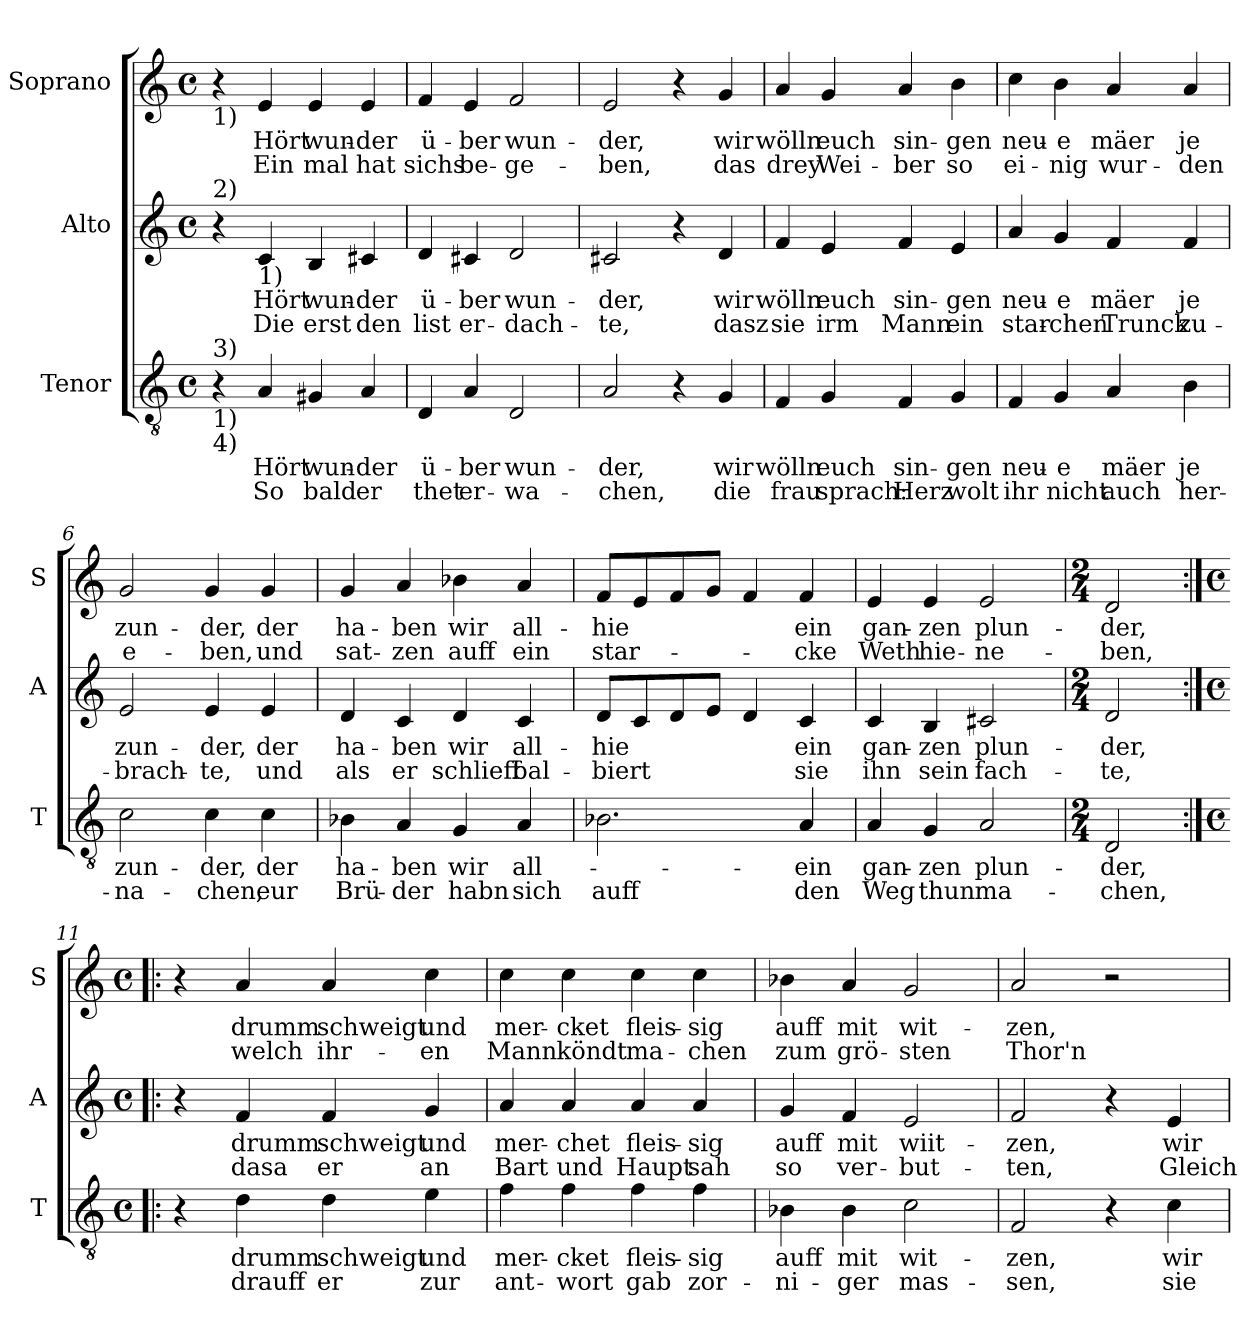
**kern	**text	**text	**kern	**text	**text	**kern	**text	**text
*part3	*part3	*part3	*part2	*part2	*part2	*part1	*part1	*part1
*staff3	*staff3	*staff3	*staff2	*staff2	*staff2	*staff1	*staff1	*staff1
*I"Tenor	*	*	*I"Alto	*	*	*I"Soprano	*	*
*I'T	*	*	*I'A	*	*	*I'S	*	*
*clefGv2	*	*	*clefG2	*	*	*clefG2	*	*
*k[]	*	*	*k[]	*	*	*k[]	*	*
*C:	*	*	*C:	*	*	*C:	*	*
*M4/4	*	*	*M4/4	*	*	*M4/4	*	*
*met(c)	*	*	*met(c)	*	*	*met(c)	*	*
=1	=1	=1	=1	=1	=1	=1	=1	=1
!	!	!	!	!	!	!LO:TX:b:t=1)	!	!
!	!	!	!LO:TX:a:t=2)	!	!	!	!	!
!LO:TX:a:t=3)	!	!	!	!	!	!	!	!
!LO:TX:b:t=1)	!	!	!	!	!	!	!	!
!LO:TX:b:t=4)	!	!	!	!	!	!	!	!
4r	.	.	4r	.	.	4r	.	.
!	!	!	!LO:TX:b:t=1)	!	!	!	!	!
!	!LO:LY:b	!LO:LY:b	!	!LO:LY:b	!LO:LY:b	!	!LO:LY:b	!LO:LY:b
4A/	Hört	So	4c/	Hört	Die	4e/	Hört	Ein
!	!LO:LY:b	!LO:LY:b	!	!LO:LY:b	!LO:LY:b	!	!LO:LY:b	!LO:LY:b
4G#X/	wun-	bald	4B/	wun-	erst	4e/	wun-	mal
!	!LO:LY:b	!LO:LY:b	!	!LO:LY:b	!LO:LY:b	!	!LO:LY:b	!LO:LY:b
4A/	-der	er	4c#X/	-der	den	4e/	-der	hat
=2	=2	=2	=2	=2	=2	=2	=2	=2
!	!LO:LY:b	!LO:LY:b	!	!LO:LY:b	!LO:LY:b	!	!LO:LY:b	!LO:LY:b
4D/	ü-	thet	4d/	ü-	list	4f/	ü-	sichs
!	!LO:LY:b	!LO:LY:b	!	!LO:LY:b	!LO:LY:b	!	!LO:LY:b	!LO:LY:b
4A/	-ber	er-	4c#X/	-ber	er-	4e/	-ber	be-
!	!LO:LY:b	!LO:LY:b	!	!LO:LY:b	!LO:LY:b	!	!LO:LY:b	!LO:LY:b
2D/	wun-	-wa-	2d/	wun-	-dach-	2f/	wun-	-ge-
=3	=3	=3	=3	=3	=3	=3	=3	=3
!	!LO:LY:b	!LO:LY:b	!	!LO:LY:b	!LO:LY:b	!	!LO:LY:b	!LO:LY:b
2A/	-der,	-chen,	2c#X/	-der,	-te,	2e/	-der,	-ben,
4r	.	.	4r	.	.	4r	.	.
!	!LO:LY:b	!LO:LY:b	!	!LO:LY:b	!LO:LY:b	!	!LO:LY:b	!LO:LY:b
4G/	wir	die	4d/	wir	dasz	4g/	wir	das
=4	=4	=4	=4	=4	=4	=4	=4	=4
!	!LO:LY:b	!LO:LY:b	!	!LO:LY:b	!LO:LY:b	!	!LO:LY:b	!LO:LY:b
4F/	wölln	frau	4f/	wölln	sie	4a/	wölln	drey
!	!LO:LY:b	!LO:LY:b	!	!LO:LY:b	!LO:LY:b	!	!LO:LY:b	!LO:LY:b
4G/	euch	sprach:	4e/	euch	irm	4g/	euch	Wei-
!	!LO:LY:b	!LO:LY:b	!	!LO:LY:b	!LO:LY:b	!	!LO:LY:b	!LO:LY:b
4F/	sin-	Herz	4f/	sin-	Mann	4a/	sin-	-ber
!	!LO:LY:b	!LO:LY:b	!	!LO:LY:b	!LO:LY:b	!	!LO:LY:b	!LO:LY:b
4G/	-gen	wolt	4e/	-gen	ein	4b\	-gen	so
!!LO:LB:g=z
=5	=5	=5	=5	=5	=5	=5	=5	=5
!	!LO:LY:b	!LO:LY:b	!	!LO:LY:b	!LO:LY:b	!	!LO:LY:b	!LO:LY:b
4F/	neu-	ihr	4a/	neu-	star-	4cc\	neu-	ei-
!	!LO:LY:b	!LO:LY:b	!	!LO:LY:b	!LO:LY:b	!	!LO:LY:b	!LO:LY:b
4G/	-e	nicht	4g/	-e	-chen	4b\	-e	-nig
!	!LO:LY:b	!LO:LY:b	!	!LO:LY:b	!LO:LY:b	!	!LO:LY:b	!LO:LY:b
4A/	mäer	auch	4f/	mäer	Trunck	4a/	mäer	wur-
!	!LO:LY:b	!LO:LY:b	!	!LO:LY:b	!LO:LY:b	!	!LO:LY:b	!LO:LY:b
4B\	je	her-	4f/	je	zu-	4a/	je	-den
=6	=6	=6	=6	=6	=6	=6	=6	=6
!	!LO:LY:b	!LO:LY:b	!	!LO:LY:b	!LO:LY:b	!	!LO:LY:b	!LO:LY:b
2c\	zun-	-na-	2e/	zun-	-brach-	2g/	zun-	e-
!	!LO:LY:b	!LO:LY:b	!	!LO:LY:b	!LO:LY:b	!	!LO:LY:b	!LO:LY:b
4c\	-der,	-chen,	4e/	-der,	-te,	4g/	-der,	-ben,
!	!LO:LY:b	!LO:LY:b	!	!LO:LY:b	!LO:LY:b	!	!LO:LY:b	!LO:LY:b
4c\	der	eur	4e/	der	und	4g/	der	und
=7	=7	=7	=7	=7	=7	=7	=7	=7
!	!LO:LY:b	!LO:LY:b	!	!LO:LY:b	!LO:LY:b	!	!LO:LY:b	!LO:LY:b
4B-X\	ha-	Brü-	4d/	ha-	als	4g/	ha-	sat-
!	!LO:LY:b	!LO:LY:b	!	!LO:LY:b	!LO:LY:b	!	!LO:LY:b	!LO:LY:b
4A/	-ben	-der	4c/	-ben	er	4a/	-ben	-zen
!	!LO:LY:b	!LO:LY:b	!	!LO:LY:b	!LO:LY:b	!	!LO:LY:b	!LO:LY:b
4G/	wir	habn	4d/	wir	schlieff	4b-X\	wir	auff
!	!LO:LY:b	!LO:LY:b	!	!LO:LY:b	!LO:LY:b	!	!LO:LY:b	!LO:LY:b
4A/	all-	sich	4c/	all-	bal-	4a/	all-	ein
=8	=8	=8	=8	=8	=8	=8	=8	=8
!	!	!LO:LY:b	!	!LO:LY:b	!LO:LY:b	!	!LO:LY:b	!LO:LY:b
2.B-X\	.	auff	8d/L	-hie	-biert	8f/L	-hie	star-
.	.	.	8c/	.	.	8e/	.	.
.	.	.	8d/	.	.	8f/	.	.
.	.	.	8e/J	.	.	8g/J	.	.
.	.	.	4d/	.	.	4f/	.	.
!	!LO:LY:b	!LO:LY:b	!	!LO:LY:b	!LO:LY:b	!	!LO:LY:b	!LO:LY:b
4A/	ein	den	4c/	ein	sie	4f/	ein	-cke
!!LO:LB:g=z
=9	=9	=9	=9	=9	=9	=9	=9	=9
!	!LO:LY:b	!LO:LY:b	!	!LO:LY:b	!LO:LY:b	!	!LO:LY:b	!LO:LY:b
4A/	gan-	Weg	4c/	gan-	ihn	4e/	gan-	Weth
!	!LO:LY:b	!LO:LY:b	!	!LO:LY:b	!LO:LY:b	!	!LO:LY:b	!LO:LY:b
4G/	-zen	thun	4B/	-zen	sein	4e/	-zen	hie-
!	!LO:LY:b	!LO:LY:b	!	!LO:LY:b	!LO:LY:b	!	!LO:LY:b	!LO:LY:b
2A/	plun-	ma-	2c#X/	plun-	fach-	2e/	plun-	-ne-
=10	=10	=10	=10	=10	=10	=10	=10	=10
*M2/4	*	*	*M2/4	*	*	*M2/4	*	*
!	!LO:LY:b	!LO:LY:b	!	!LO:LY:b	!LO:LY:b	!	!LO:LY:b	!LO:LY:b
2D/	-der,	-chen,	2d/	-der,	-te,	2d/	-der,	-ben,
=11:|!|:	=11:|!|:	=11:|!|:	=11:|!|:	=11:|!|:	=11:|!|:	=11:|!|:	=11:|!|:	=11:|!|:
*M4/4	*	*	*M4/4	*	*	*M4/4	*	*
*met(c)	*	*	*met(c)	*	*	*met(c)	*	*
4r	.	.	4r	.	.	4r	.	.
!	!LO:LY:b	!LO:LY:b	!	!LO:LY:b	!LO:LY:b	!	!LO:LY:b	!LO:LY:b
4d\	drumm	drauff	4f/	drumm	dasa	4a/	drumm	welch
!	!LO:LY:b	!LO:LY:b	!	!LO:LY:b	!LO:LY:b	!	!LO:LY:b	!LO:LY:b
4d\	schweigt	er	4f/	schweigt	er	4a/	schweigt	ihr-
!	!LO:LY:b	!LO:LY:b	!	!LO:LY:b	!LO:LY:b	!	!LO:LY:b	!LO:LY:b
4e\	und	zur	4g/	und	an	4cc\	und	-en
=12	=12	=12	=12	=12	=12	=12	=12	=12
!	!LO:LY:b	!LO:LY:b	!	!LO:LY:b	!LO:LY:b	!	!LO:LY:b	!LO:LY:b
4f\	mer-	ant-	4a/	mer-	Bart	4cc\	mer-	Mann
!	!LO:LY:b	!LO:LY:b	!	!LO:LY:b	!LO:LY:b	!	!LO:LY:b	!LO:LY:b
4f\	-cket	-wort	4a/	-chet	und	4cc\	-cket	köndt
!	!LO:LY:b	!LO:LY:b	!	!LO:LY:b	!LO:LY:b	!	!LO:LY:b	!LO:LY:b
4f\	fleis-	gab	4a/	fleis-	Haupt	4cc\	fleis-	ma-
!	!LO:LY:b	!LO:LY:b	!	!LO:LY:b	!LO:LY:b	!	!LO:LY:b	!LO:LY:b
4f\	-sig	zor-	4a/	-sig	sah	4cc\	-sig	-chen
!!LO:PB:g=z
=13	=13	=13	=13	=13	=13	=13	=13	=13
!	!LO:LY:b	!LO:LY:b	!	!LO:LY:b	!LO:LY:b	!	!LO:LY:b	!LO:LY:b
4B-X\	auff	-ni-	4g/	auff	so	4b-X\	auff	zum
!	!LO:LY:b	!LO:LY:b	!	!LO:LY:b	!LO:LY:b	!	!LO:LY:b	!LO:LY:b
4B-\	mit	-ger	4f/	mit	ver-	4a/	mit	grö-
!	!LO:LY:b	!LO:LY:b	!	!LO:LY:b	!LO:LY:b	!	!LO:LY:b	!LO:LY:b
2c\	wit-	mas-	2e/	wiit-	-but-	2g/	wit-	-sten
=14	=14	=14	=14	=14	=14	=14	=14	=14
!	!LO:LY:b	!LO:LY:b	!	!LO:LY:b	!LO:LY:b	!	!LO:LY:b	!LO:LY:b
2F/	-zen,	-sen,	2f/	-zen,	-ten,	2a/	-zen,	Thor'n
4r	.	.	4r	.	.	2r	.	.
!	!LO:LY:b	!LO:LY:b	!	!LO:LY:b	!LO:LY:b	!	!	!
4c\	wir	sie	4e/	wir	Gleich	.	.	.
=	=	=	=	=	=	=	=	=
*-	*-	*-	*-	*-	*-	*-	*-	*-
